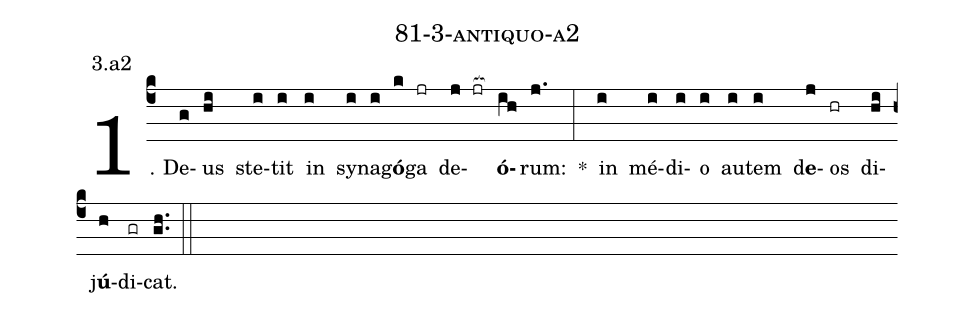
name: 81-3-antiquo-a2;
annotation: 3.a2;
%%
(c4)1. De(g)us(hi) ste(i)tit(i) in(i) sy(i)na(i)g<b>ó</b>(k)ga(jr) de(j jr[ocb:1{])<b>ó</b>(ih[ocb:0}])rum:(j.) *(:) in(i) mé(i)di(i)o(i) au(i)tem(i) d<b>e</b>(j)os(hr) di(hi)j<b>ú</b>(h)di(gr)cat.(gh..) (::)
